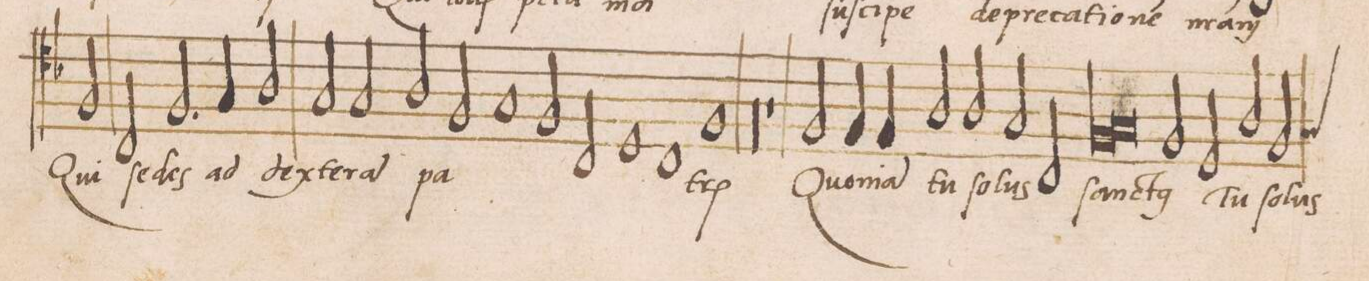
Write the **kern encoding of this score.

**kern	**text
*I"BASVS	*
*clefC4	*
*k[b-]	*
*met(C|)	*
*M2/1	*
2F/	Qui
=51-	=51-
2C/	ſe-
2.F/	-des
4G/	.
2A/	.
=52-	=52-
2G/	ad
2G/	dex-
2A/	-te-
2F/	-ra(m)
=53-	=53-
1G	pa-
2F/	.
2C/	.
=54-	=54-
1D	.
1C	.
=55-	=55-
0F	-tris
=56-	=56-
00r	.
=57-	=57-
=58-	=58-
1r	.
2F/	Quo-
4F/	-ni-
4F/	-a(m)
=59-	=59-
2A/	tu
2A/	ſol-
2G/	.
2C/	-us
=60-	=60-
*lig	*
1F	ſan-
1G	.
*Xlig	*
=61-	=61-
2F/	-ctus
2D/	tu
2A/	ſol-
*custos:G	*
2F/	-us
=62-	=62-
*-	*-
